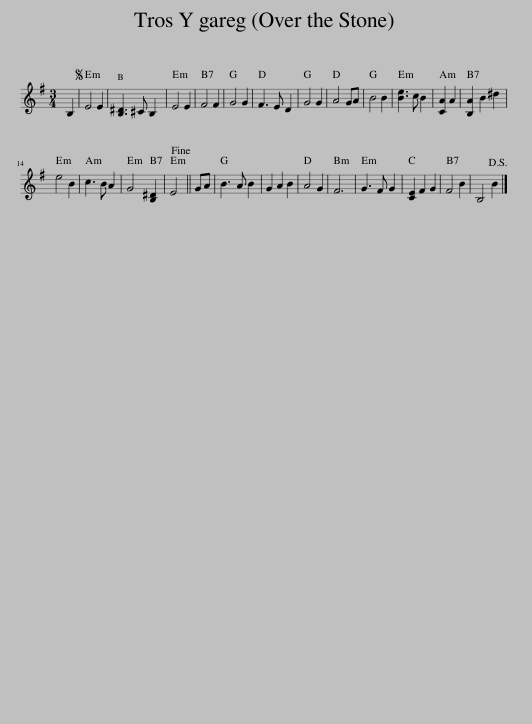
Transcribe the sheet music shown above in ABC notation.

X:1
L:1/8
M:3/4
I:linebreak $
K:G
V:1 treble
V:1
 B,2 |S E4 E2 | [B,^D]3 ^C B,2 | E4 E2 | F4 F2 | %5
 G4 G2 | F3 E D2 | G4 G2 | A4 GA | B4 B2 | %10
 [Be]3 c B2 | [CA]2 A2 | [B,A]2 B2 ^d2 |$ e4 B2 | c3 B A2 | %15
 G4 [B,^D]2 | E4!fine! || GA | B3 A B2 | G2 A2 B2 | %20
 A4 G2 | F6 | G3 F G2 | [CE]2 F2 G2 | F4 B2 | %25
 B,4 B2!D.S.! |] %26
